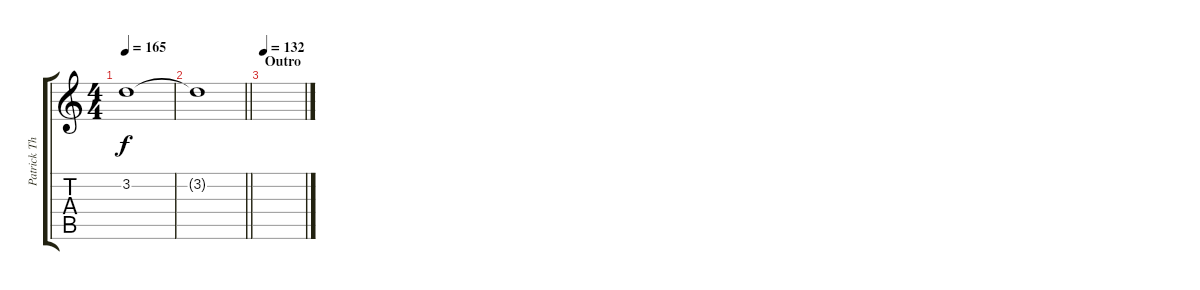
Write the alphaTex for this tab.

\track ("Patrick Thompson - Guitar" "Patrick Th") {instrument electricguitarclean}
\staff {score tabs}
\tuning (E4 B3 G3 D3 A2 E2) {hide}
\ts (4 4)
\tempo 165
\clef g2
\ks c
3.2{t}.1{dy f} |
\barLineRight lightlight
3.2{t}.1 |
\section ("" "Outro")
\tempo 132
